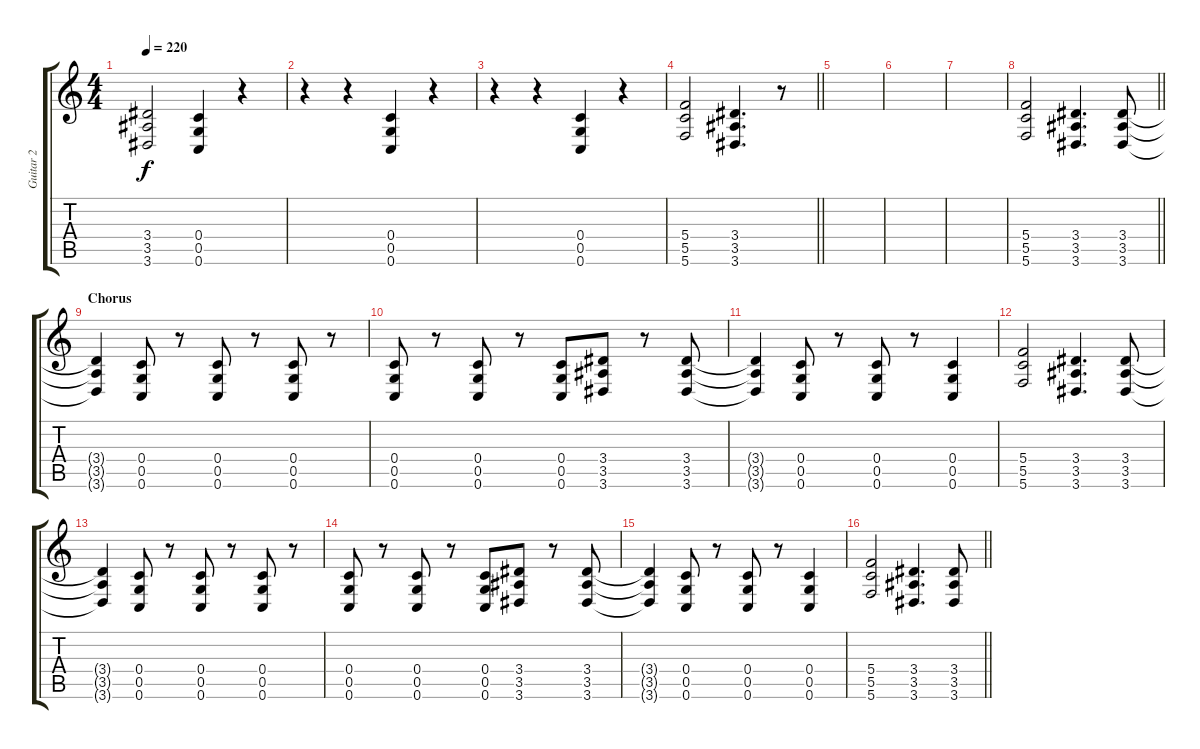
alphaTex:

\track ("Guitar 2" "Guitar 2") {instrument overdrivenguitar}
\staff {score tabs}
\tuning (D4 A3 F3 C3 G2 C2) {hide}
\ts (4 4)
\tempo 220
\clef g2
\ks c
(3.4{t} 3.5{t} 3.6{t}).2{dy f} (0.4 0.5 0.6).4 r.4 |
r.4 r.4 (0.4 0.5 0.6).4 r.4 |
r.4 r.4 (0.4 0.5 0.6).4 r.4 |
\barLineRight lightlight
(5.4 5.5 5.6).2 (3.4 3.5 3.6).4{d} r.8 |
\section ("" "")
|
|
|
\barLineRight lightlight
(5.4 5.5 5.6).2 (3.4 3.5 3.6).4{d} (3.4 3.5 3.6).8 |
\section ("" "Chorus")
(3.4{t} 3.5{t} 3.6{t}).4 (0.4 0.5 0.6).8 r.8 (0.4 0.5 0.6).8 r.8 (0.4 0.5 0.6).8 r.8 |
(0.4 0.5 0.6).8 r.8 (0.4 0.5 0.6).8 r.8 (0.4 0.5 0.6).8 (3.4 3.5 3.6).8 r.8 (3.4 3.5 3.6).8 |
(3.4{t} 3.5{t} 3.6{t}).4 (0.4 0.5 0.6).8 r.8 (0.4 0.5 0.6).8 r.8 (0.4 0.5 0.6).4 |
(5.4 5.5 5.6).2 (3.4 3.5 3.6).4{d} (3.4 3.5 3.6).8 |
(3.4{t} 3.5{t} 3.6{t}).4 (0.4 0.5 0.6).8 r.8 (0.4 0.5 0.6).8 r.8 (0.4 0.5 0.6).8 r.8 |
(0.4 0.5 0.6).8 r.8 (0.4 0.5 0.6).8 r.8 (0.4 0.5 0.6).8 (3.4 3.5 3.6).8 r.8 (3.4 3.5 3.6).8 |
(3.4{t} 3.5{t} 3.6{t}).4 (0.4 0.5 0.6).8 r.8 (0.4 0.5 0.6).8 r.8 (0.4 0.5 0.6).4 |
\barLineRight lightlight
(5.4 5.5 5.6).2 (3.4 3.5 3.6).4{d} (3.4 3.5 3.6).8
